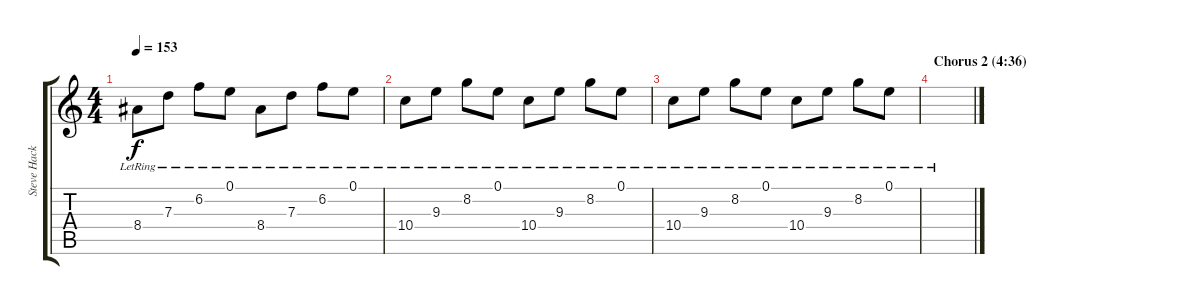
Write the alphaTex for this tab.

\track ("Steve Hackett (electric rhythm fills)" "Steve Hack") {instrument electricguitarclean}
\staff {score tabs}
\tuning (E4 B3 G3 D3 A2 E2) {hide}
\ts (4 4)
\tempo 153
\clef g2
\ks c
8.4{lr}.8{dy f} 7.3{lr}.8 6.2{lr}.8 0.1{lr}.8 8.4{lr}.8 7.3{lr}.8 6.2{lr}.8 0.1{lr}.8 |
10.4{lr}.8 9.3{lr}.8 8.2{lr}.8 0.1{lr}.8 10.4{lr}.8 9.3{lr}.8 8.2{lr}.8 0.1{lr}.8 |
10.4{lr}.8 9.3{lr}.8 8.2{lr}.8 0.1{lr}.8 10.4{lr}.8 9.3{lr}.8 8.2{lr}.8 0.1{lr}.8 |
\section ("" "Chorus 2 (4:36)")
